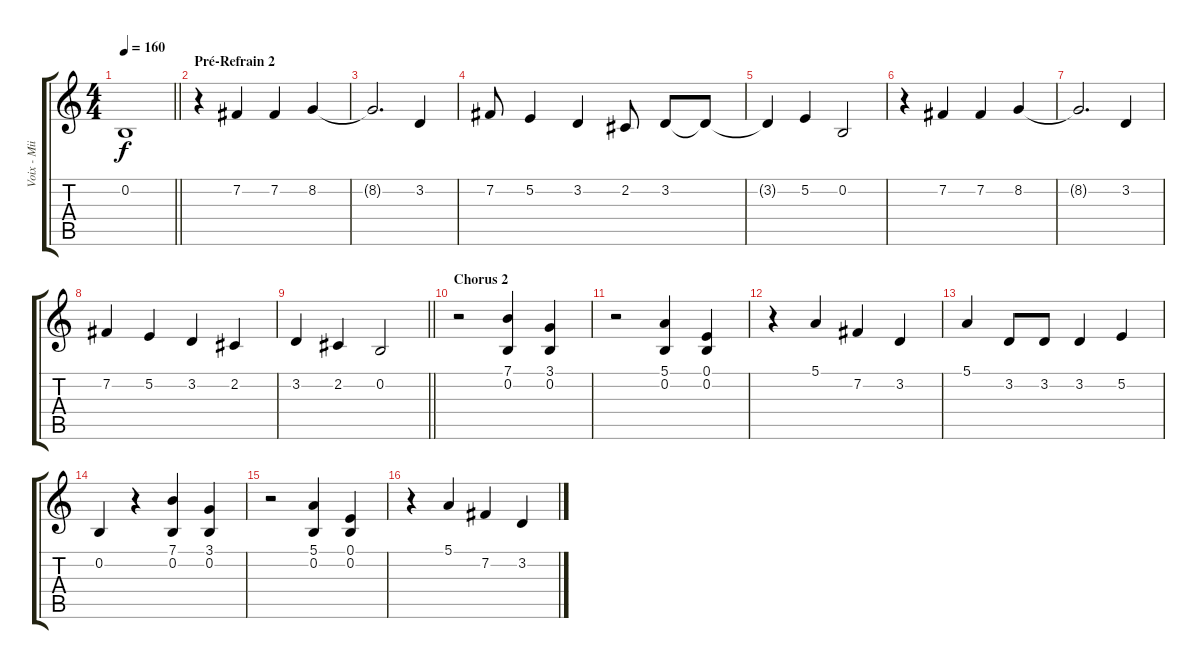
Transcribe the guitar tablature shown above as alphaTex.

\track ("Voix - Miikka" "Voix - Mii") {instrument mutedtrumpet}
\staff {score tabs}
\tuning (E4 B3 G3 D3 A2 E2) {hide}
\ts (4 4)
\tempo 160
\clef g2
\barLineRight lightlight
\ks c
0.2.1{dy f} |
\section ("" "Pré-Refrain 2")
r.4 7.2.4 7.2.4 8.2.4 |
8.2{t}.2{d} 3.2.4 |
7.2.8 5.2.4 3.2.4 2.2.8 3.2.8 3.2{t}.8 |
3.2{t}.4 5.2.4 0.2.2 |
r.4 7.2.4 7.2.4 8.2.4 |
8.2{t}.2{d} 3.2.4 |
7.2.4 5.2.4 3.2.4 2.2.4 |
\barLineRight lightlight
3.2.4 2.2.4 0.2.2 |
\section ("" "Chorus 2")
r.2 (7.1 0.2).4 (3.1 0.2).4 |
r.2 (5.1 0.2).4 (0.1 0.2).4 |
r.4 5.1.4 7.2.4 3.2.4 |
5.1.4 3.2.8 3.2.8 3.2.4 5.2.4 |
0.2.4 r.4 (7.1 0.2).4 (3.1 0.2).4 |
r.2 (5.1 0.2).4 (0.1 0.2).4 |
r.4 5.1.4 7.2.4 3.2.4
